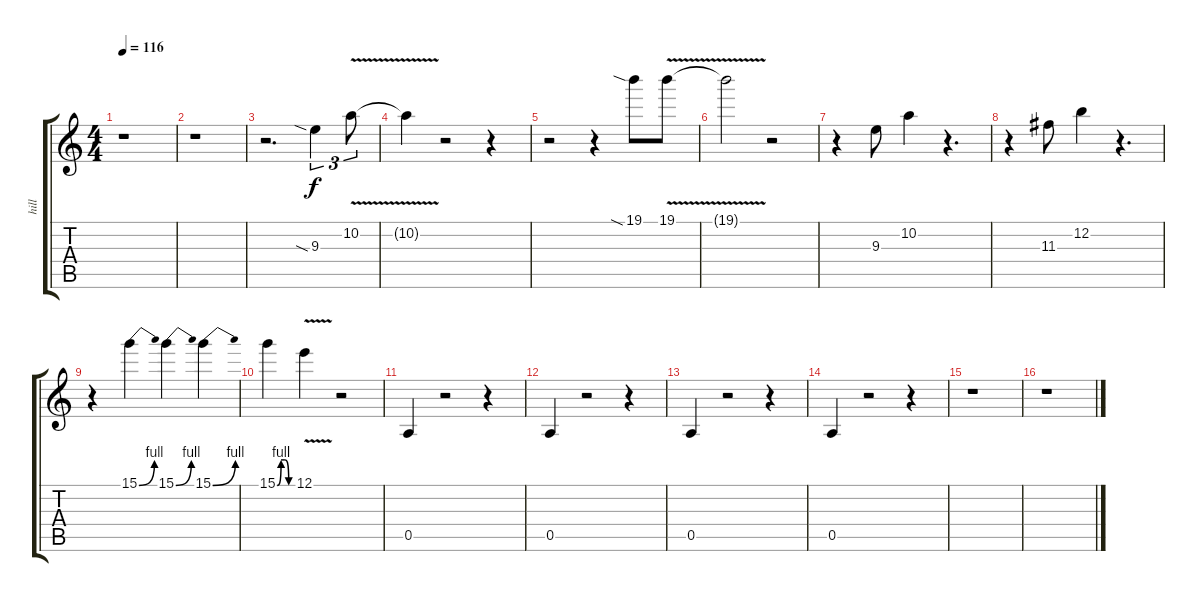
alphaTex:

\track ("hill" "hill") {instrument distortionguitar}
\staff {score tabs}
\tuning (E4 B3 G3 D3 A2 E2) {hide}
\ts (4 4)
\tempo 116
\clef g2
\ks c
r.1{dy f} |
r.1 |
r.2{d} 9.3{sia}.4{tu (3 2)} 10.2{v}.8{tu (3 2)} |
10.2{t}.4 r.2 r.4 |
r.2 r.4 19.1{sia}.8 19.1{v}.8 |
19.1{t}.2 r.2 |
r.4 9.3.8 10.2.4 r.4{d} |
r.4 11.3.8 12.2.4 r.4{d} |
r.4 15.1{be (bend 0 0 60 4)}.4 15.1{be (bend 0 0 60 4)}.4 15.1{be (bend 0 0 60 4)}.4 |
15.1{be (custom 0 0 15 4 30 4 45 0 60 0)}.4 12.1{v}.4 r.2 |
0.5.4 r.2 r.4 |
0.5.4 r.2 r.4 |
0.5.4 r.2 r.4 |
0.5.4 r.2 r.4 |
r.1 |
r.1
